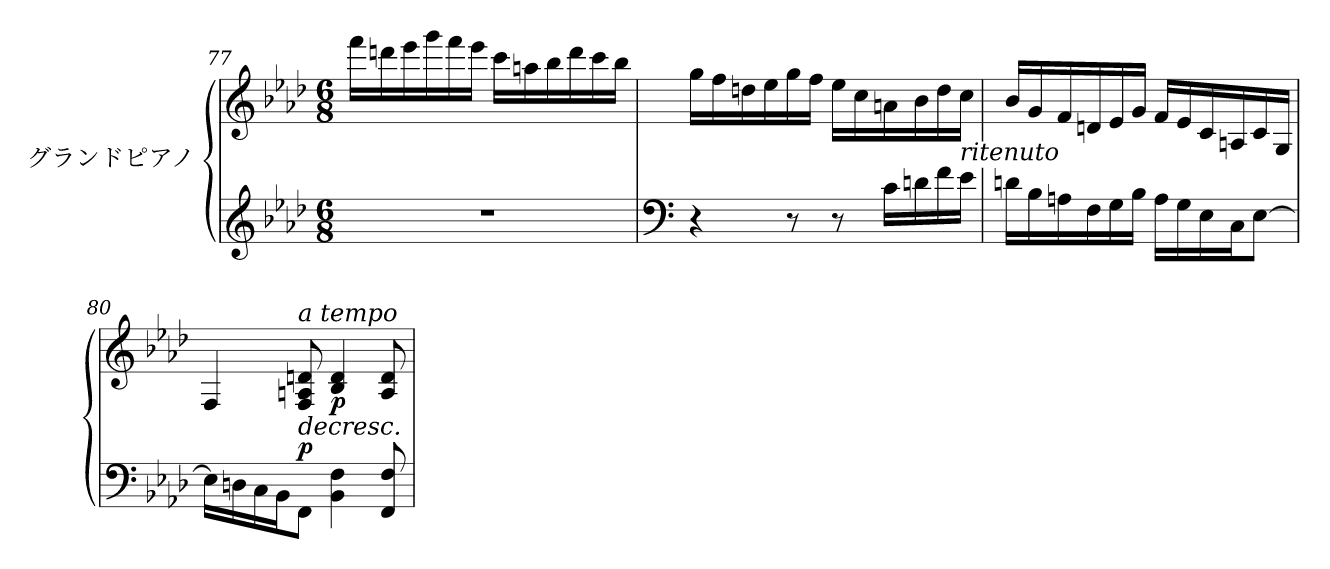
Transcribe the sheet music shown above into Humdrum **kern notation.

**kern	**kern	**dynam
*part1	*part1	*part1
*staff2	*staff1	*staff1/2
*I"グランドピアノ	*	*
*clefG2	*clefG2	*
*k[b-e-a-d-]	*k[b-e-a-d-]	*
*M6/8	*M6/8	*
*MM150	*MM150	*
=77	=77	=77
2.r	16fff\LL	.
.	16dddn\	.
.	16eee-\	.
.	16ggg\	.
.	16fff\	.
.	16eee-\JJ	.
.	16ccc\LL	.
.	16aan\	.
.	16bb-\	.
.	16ddd\	.
.	16ccc\	.
.	16bb-\JJ	.
!!LO:LB:g=z
=78	=78	=78
*clefF4	*	*
4r	16gg\LL	.
.	16ff\	.
.	16ddn\	.
.	16ee-\	.
8r	16gg\	.
.	16ff\JJ	.
8r	16ee-\LL	.
.	16cc\	.
16c\LL	16an\	.
16dn\	16b-\	.
16f\	16dd\	.
!LO:TX:a:i:t=ritenuto	!	!
16e-\JJ	16cc\JJ	.
=79	=79	=79
*	*MM135	*
16dn\LL	16b-/LL	.
16B-\	16g/	.
16An\	16f/	.
16F\	16dn/	.
16G\	16e-/	.
16B-\JJ	16g/JJ	.
*	*MM120	*
16A\LL	16f/LL	.
16G\	16e-/	.
*	*MM105	*
16E-\	16c/	.
16C\J	16An/	.
*	*MM90	*
[8E-\J	16c/	.
.	16G/JJ	.
=80	=80	=80
*	*MM75	*
16E-\LL]	4F/	.
16Dn\	.	.
16C\	.	.
16BB-\J	.	.
*	*MM69	*
!	!LO:TX:a:i:t=a tempo	!
!	!	!LO:HP:b
!	!	!LO:DY:n=1:a=2
8FF\J	8F/ 8An/ 8dn/	> p
!	!	!LO:DY:n=2:b
4BB-\ 4F\	4B-/ 4d/	p
8FF/ 8F/	8A/ 8d/	.
.	.	]
=	=	=
*-	*-	*-
